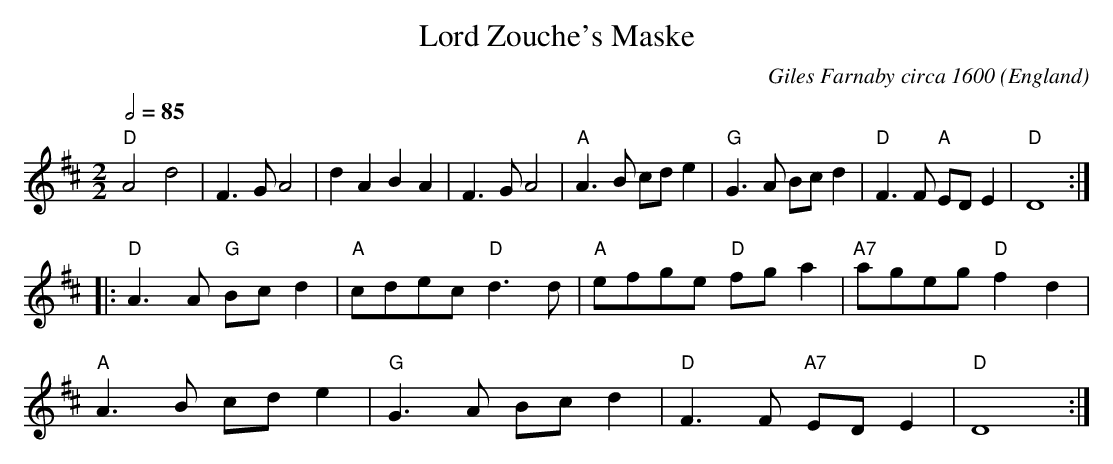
X:1
T:Lord Zouche's Maske
C:Giles Farnaby circa 1600
O:England
M:2/2
L:1/8
Q:1/2=85
K:D
"D"A4 d4|F3G A4|d2A2 B2A2|F3G A4|"A"A3B cd e2|"G"G3A Bcd2|"D"F3F "A"ED E2|"D"D8:|
|:"D"A3A "G"Bcd2|"A"cdec "D"d3d|"A"efge "D"fga2|"A7"ageg "D"f2d2|
"A"A3B cde2|"G"G3A Bcd2|"D"F3F "A7"ED E2|"D"D8:|
